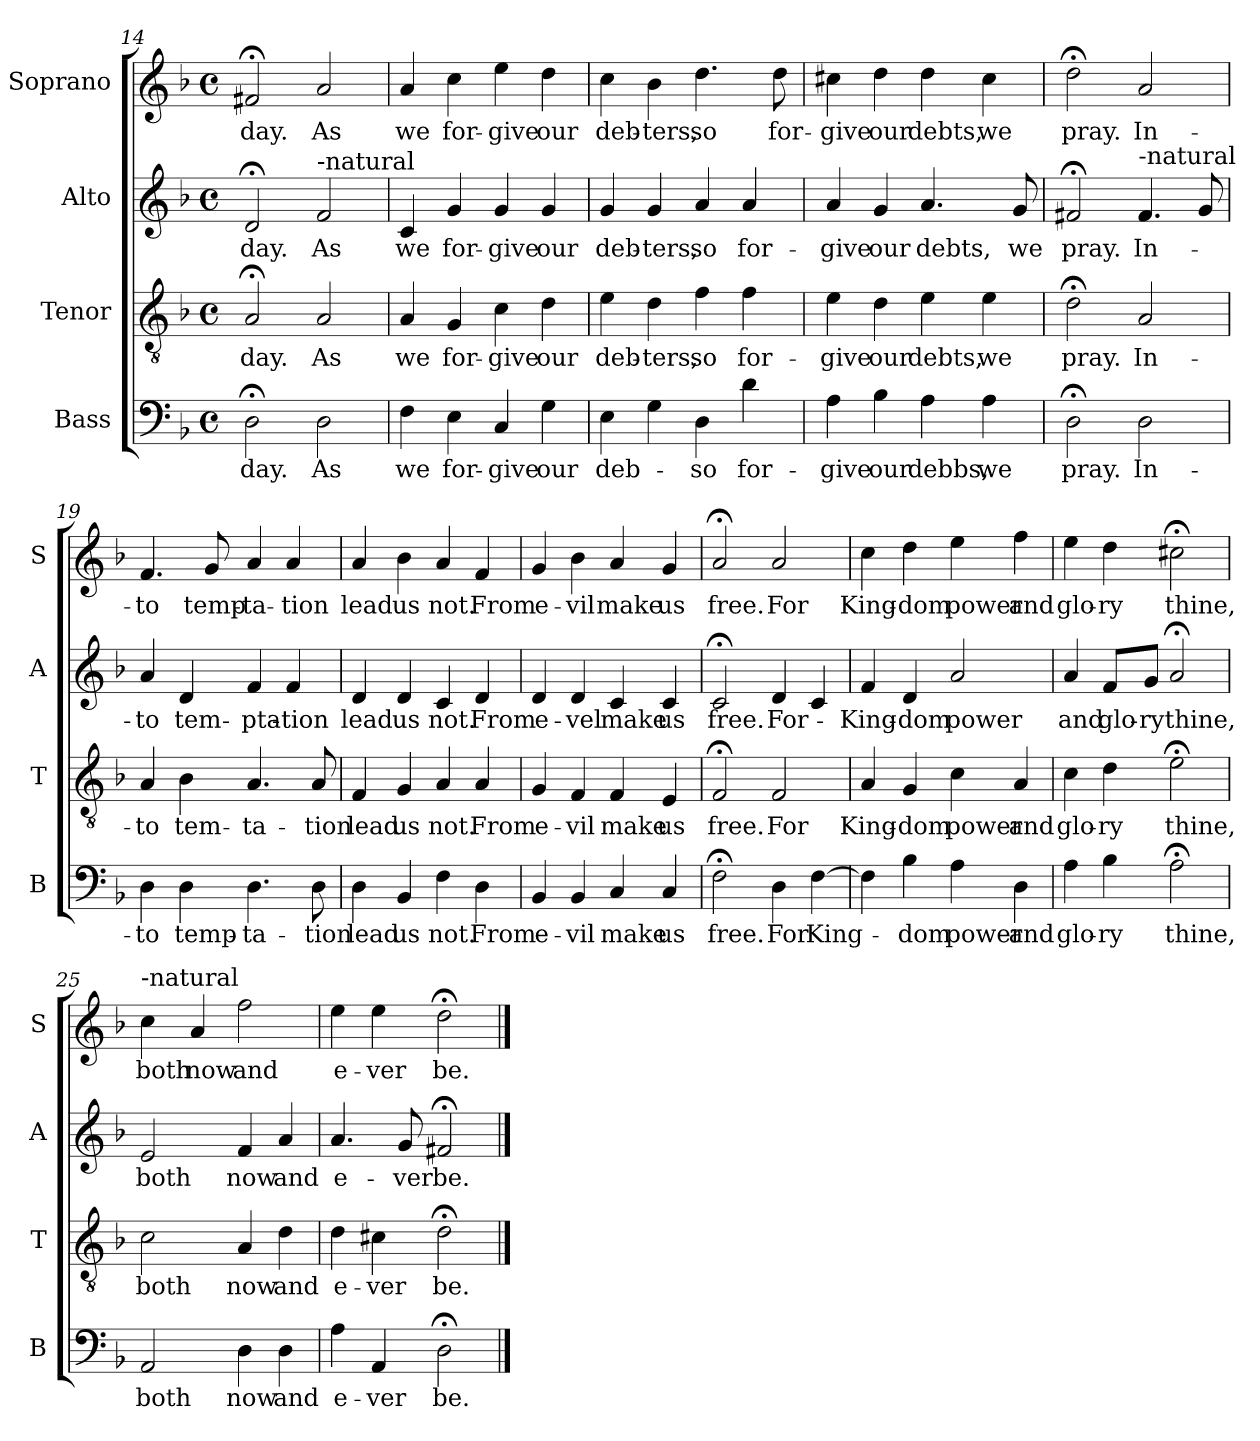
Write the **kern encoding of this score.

**kern	**text	**kern	**text	**kern	**text	**kern	**text
*part4	*part4	*part3	*part3	*part2	*part2	*part1	*part1
*staff4	*staff4	*staff3	*staff3	*staff2	*staff2	*staff1	*staff1
*I"Bass	*	*I"Tenor	*	*I"Alto	*	*I"Soprano	*
*I'B	*	*I'T	*	*I'A	*	*I'S	*
*clefF4	*	*clefGv2	*	*clefG2	*	*clefG2	*
*k[b-]	*	*k[b-]	*	*k[b-]	*	*k[b-]	*
*F:	*	*F:	*	*F:	*	*F:	*
*M4/4	*	*M4/4	*	*M4/4	*	*M4/4	*
*met(c)	*	*met(c)	*	*met(c)	*	*met(c)	*
=14	=14	=14	=14	=14	=14	=14	=14
!	!LO:LY:b	!	!LO:LY:b	!	!LO:LY:b	!	!LO:LY:b
2D;<\	day.	2A;</	day.	2d;</	day.	2f#X;</	day.
!	!	!	!	!LO:TX:a:t=-natural	!	!	!
!	!LO:LY:b	!	!LO:LY:b	!	!LO:LY:b	!	!LO:LY:b
2D\	As	2A/	As	2f/	As	2a/	As
!!LO:PB:g=z
=15	=15	=15	=15	=15	=15	=15	=15
!	!LO:LY:b	!	!LO:LY:b	!	!LO:LY:b	!	!LO:LY:b
4F\	we	4A/	we	4c/	we	4a/	we
!	!LO:LY:b	!	!LO:LY:b	!	!LO:LY:b	!	!LO:LY:b
4E\	for-	4G/	for-	4g/	for-	4cc\	for-
!	!LO:LY:b	!	!LO:LY:b	!	!LO:LY:b	!	!LO:LY:b
4C/	-give	4c\	-give	4g/	-give	4ee\	-give
!	!LO:LY:b	!	!LO:LY:b	!	!LO:LY:b	!	!LO:LY:b
4G\	our	4d\	our	4g/	our	4dd\	our
=16	=16	=16	=16	=16	=16	=16	=16
!	!LO:LY:b	!	!LO:LY:b	!	!LO:LY:b	!	!LO:LY:b
4E\	deb-	4e\	deb-	4g/	deb-	4cc\	deb-
!	!	!	!LO:LY:b	!	!LO:LY:b	!	!LO:LY:b
4G\	.	4d\	-ters,	4g/	-ters,	4b-\	-ters,
!	!LO:LY:b	!	!LO:LY:b	!	!LO:LY:b	!	!LO:LY:b
4D\	-so	4f\	so	4a/	so	4.dd\	so
!	!LO:LY:b	!	!LO:LY:b	!	!LO:LY:b	!	!
4d\	for-	4f\	for-	4a/	for-	.	.
!	!	!	!	!	!	!	!LO:LY:b
.	.	.	.	.	.	8dd\	for-
=17	=17	=17	=17	=17	=17	=17	=17
!	!LO:LY:b	!	!LO:LY:b	!	!LO:LY:b	!	!LO:LY:b
4A\	-give	4e\	-give	4a/	-give	4cc#X\	-give
!	!LO:LY:b	!	!LO:LY:b	!	!LO:LY:b	!	!LO:LY:b
4B-\	our	4d\	our	4g/	our	4dd\	our
!	!LO:LY:b	!	!LO:LY:b	!	!LO:LY:b	!	!LO:LY:b
4A\	debbs,	4e\	debts,	4.a/	debts,	4dd\	debts,
!	!LO:LY:b	!	!LO:LY:b	!	!	!	!LO:LY:b
4A\	we	4e\	we	.	.	4cc#\	we
!	!	!	!	!	!LO:LY:b	!	!
.	.	.	.	8g/	we	.	.
=18	=18	=18	=18	=18	=18	=18	=18
!	!LO:LY:b	!	!LO:LY:b	!	!LO:LY:b	!	!LO:LY:b
2D;<\	pray.	2d;<\	pray.	2f#X;</	pray.	2dd;<\	pray.
!	!	!	!	!LO:TX:a:t=-natural	!	!	!
!	!LO:LY:b	!	!LO:LY:b	!	!LO:LY:b	!	!LO:LY:b
2D\	In-	2A/	In-	4.f#/	In-	2a/	In-
.	.	.	.	8g/	.	.	.
!!LO:LB:g=z
=19	=19	=19	=19	=19	=19	=19	=19
!	!LO:LY:b	!	!LO:LY:b	!	!LO:LY:b	!	!LO:LY:b
4D\	-to	4A/	-to	4a/	-to	4.f/	-to
!	!LO:LY:b	!	!LO:LY:b	!	!LO:LY:b	!	!
4D\	temp-	4B-\	tem-	4d/	tem-	.	.
!	!	!	!	!	!	!	!LO:LY:b
.	.	.	.	.	.	8g/	temp-
!	!LO:LY:b	!	!LO:LY:b	!	!LO:LY:b	!	!LO:LY:b
4.D\	-ta-	4.A/	-ta-	4f/	-pta-	4a/	-ta-
!	!	!	!	!	!LO:LY:b	!	!LO:LY:b
.	.	.	.	4f/	-tion	4a/	-tion
!	!LO:LY:b	!	!LO:LY:b	!	!	!	!
8D\	-tion	8A/	-tion	.	.	.	.
=20	=20	=20	=20	=20	=20	=20	=20
!	!LO:LY:b	!	!LO:LY:b	!	!LO:LY:b	!	!LO:LY:b
4D\	lead	4F/	lead	4d/	lead	4a/	lead
!	!LO:LY:b	!	!LO:LY:b	!	!LO:LY:b	!	!LO:LY:b
4BB-/	us	4G/	us	4d/	us	4b-\	us
!	!LO:LY:b	!	!LO:LY:b	!	!LO:LY:b	!	!LO:LY:b
4F\	not.	4A/	not.	4c/	not.	4a/	not.
!	!LO:LY:b	!	!LO:LY:b	!	!LO:LY:b	!	!LO:LY:b
4D\	From	4A/	From	4d/	From	4f/	From
=21	=21	=21	=21	=21	=21	=21	=21
!	!LO:LY:b	!	!LO:LY:b	!	!LO:LY:b	!	!LO:LY:b
4BB-/	e-	4G/	e-	4d/	e-	4g/	e-
!	!LO:LY:b	!	!LO:LY:b	!	!LO:LY:b	!	!LO:LY:b
4BB-/	-vil	4F/	-vil	4d/	-vel	4b-\	-vil
!	!LO:LY:b	!	!LO:LY:b	!	!LO:LY:b	!	!LO:LY:b
4C/	make	4F/	make	4c/	make	4a/	make
!	!LO:LY:b	!	!LO:LY:b	!	!LO:LY:b	!	!LO:LY:b
4C/	us	4E/	us	4c/	us	4g/	us
=22	=22	=22	=22	=22	=22	=22	=22
!	!LO:LY:b	!	!LO:LY:b	!	!LO:LY:b	!	!LO:LY:b
2F;<\	free.	2F;</	free.	2c;</	free.	2a;</	free.
!	!LO:LY:b	!	!LO:LY:b	!	!LO:LY:b	!	!LO:LY:b
4D\	For	2F/	For	4d/	For-	2a/	For
!	!LO:LY:b	!	!	!	!	!	!
[4F\	King-	.	.	4c/	.	.	.
!!LO:LB:g=z
=23	=23	=23	=23	=23	=23	=23	=23
!	!	!	!LO:LY:b	!	!LO:LY:b	!	!LO:LY:b
4F\]	.	4A/	King-	4f/	-King-	4cc\	King-
!	!LO:LY:b	!	!LO:LY:b	!	!LO:LY:b	!	!LO:LY:b
4B-\	-dom	4G/	-dom	4d/	-dom	4dd\	-dom
!	!LO:LY:b	!	!LO:LY:b	!	!LO:LY:b	!	!LO:LY:b
4A\	power	4c\	power	2a/	power	4ee\	power
!	!LO:LY:b	!	!LO:LY:b	!	!	!	!LO:LY:b
4D\	and	4A/	and	.	.	4ff\	and
=24	=24	=24	=24	=24	=24	=24	=24
!	!LO:LY:b	!	!LO:LY:b	!	!LO:LY:b	!	!LO:LY:b
4A\	glo-	4c\	glo-	4a/	and	4ee\	glo-
!	!LO:LY:b	!	!LO:LY:b	!	!LO:LY:b	!	!LO:LY:b
4B-\	-ry	4d\	-ry	8f/L	glo-	4dd\	-ry
!	!	!	!	!	!LO:LY:b	!	!
.	.	.	.	8g/J	-ry	.	.
!	!LO:LY:b	!	!LO:LY:b	!	!LO:LY:b	!	!LO:LY:b
2A;<\	thine,	2e;<\	thine,	2a;</	thine,	2cc#X;<\	thine,
=25	=25	=25	=25	=25	=25	=25	=25
!	!	!	!	!	!	!LO:TX:a:t=-natural	!
!	!LO:LY:b	!	!LO:LY:b	!	!LO:LY:b	!	!LO:LY:b
2AA/	both	2c\	both	2e/	both	4cc\	both
!	!	!	!	!	!	!	!LO:LY:b
.	.	.	.	.	.	4a/	now
!	!LO:LY:b	!	!LO:LY:b	!	!LO:LY:b	!	!LO:LY:b
4D\	now	4A/	now	4f/	now	2ff\	and
!	!LO:LY:b	!	!LO:LY:b	!	!LO:LY:b	!	!
4D\	and	4d\	and	4a/	and	.	.
=26	=26	=26	=26	=26	=26	=26	=26
!	!LO:LY:b	!	!LO:LY:b	!	!LO:LY:b	!	!LO:LY:b
4A\	e-	4d\	e-	4.a/	e-	4ee\	e-
!	!LO:LY:b	!	!LO:LY:b	!	!	!	!LO:LY:b
4AA/	-ver	4c#X\	-ver	.	.	4ee\	-ver
!	!	!	!	!	!LO:LY:b	!	!
.	.	.	.	8g/	-ver	.	.
!	!LO:LY:b	!	!LO:LY:b	!	!LO:LY:b	!	!LO:LY:b
2D;<\	be.	2d;<\	be.	2f#X;</	be.	2dd;<\	be.
==	==	==	==	==	==	==	==
*-	*-	*-	*-	*-	*-	*-	*-
